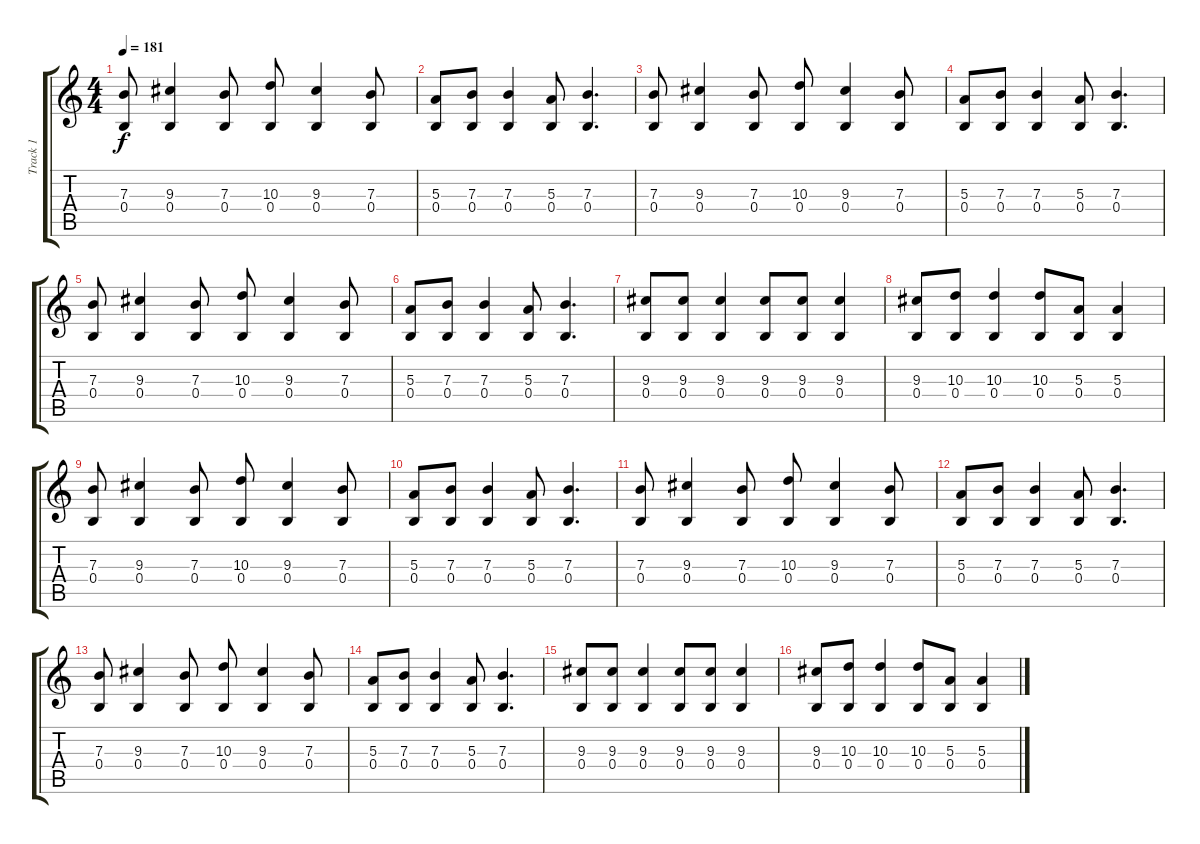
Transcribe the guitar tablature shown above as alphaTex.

\track ("Track 1" "Track 1") {instrument distortionguitar}
\staff {score tabs}
\tuning (Db4 Ab3 E3 B2 Gb2 Db2) {hide}
\ts (4 4)
\tempo 181
\clef g2
\ks c
(7.3 0.4).8{dy f} (9.3 0.4).4 (7.3 0.4).8 (10.3 0.4).8 (9.3 0.4).4 (7.3 0.4).8 |
(5.3 0.4).8 (7.3 0.4).8 (7.3 0.4).4 (5.3 0.4).8 (7.3 0.4).4{d} |
(7.3 0.4).8 (9.3 0.4).4 (7.3 0.4).8 (10.3 0.4).8 (9.3 0.4).4 (7.3 0.4).8 |
(5.3 0.4).8 (7.3 0.4).8 (7.3 0.4).4 (5.3 0.4).8 (7.3 0.4).4{d} |
(7.3 0.4).8 (9.3 0.4).4 (7.3 0.4).8 (10.3 0.4).8 (9.3 0.4).4 (7.3 0.4).8 |
(5.3 0.4).8 (7.3 0.4).8 (7.3 0.4).4 (5.3 0.4).8 (7.3 0.4).4{d} |
(9.3 0.4).8 (9.3 0.4).8 (9.3 0.4).4 (9.3 0.4).8 (9.3 0.4).8 (9.3 0.4).4 |
(9.3 0.4).8 (10.3 0.4).8 (10.3 0.4).4 (10.3 0.4).8 (5.3 0.4).8 (5.3 0.4).4 |
(7.3 0.4).8 (9.3 0.4).4 (7.3 0.4).8 (10.3 0.4).8 (9.3 0.4).4 (7.3 0.4).8 |
(5.3 0.4).8 (7.3 0.4).8 (7.3 0.4).4 (5.3 0.4).8 (7.3 0.4).4{d} |
(7.3 0.4).8 (9.3 0.4).4 (7.3 0.4).8 (10.3 0.4).8 (9.3 0.4).4 (7.3 0.4).8 |
(5.3 0.4).8 (7.3 0.4).8 (7.3 0.4).4 (5.3 0.4).8 (7.3 0.4).4{d} |
(7.3 0.4).8 (9.3 0.4).4 (7.3 0.4).8 (10.3 0.4).8 (9.3 0.4).4 (7.3 0.4).8 |
(5.3 0.4).8 (7.3 0.4).8 (7.3 0.4).4 (5.3 0.4).8 (7.3 0.4).4{d} |
(9.3 0.4).8 (9.3 0.4).8 (9.3 0.4).4 (9.3 0.4).8 (9.3 0.4).8 (9.3 0.4).4 |
(9.3 0.4).8 (10.3 0.4).8 (10.3 0.4).4 (10.3 0.4).8 (5.3 0.4).8 (5.3 0.4).4
